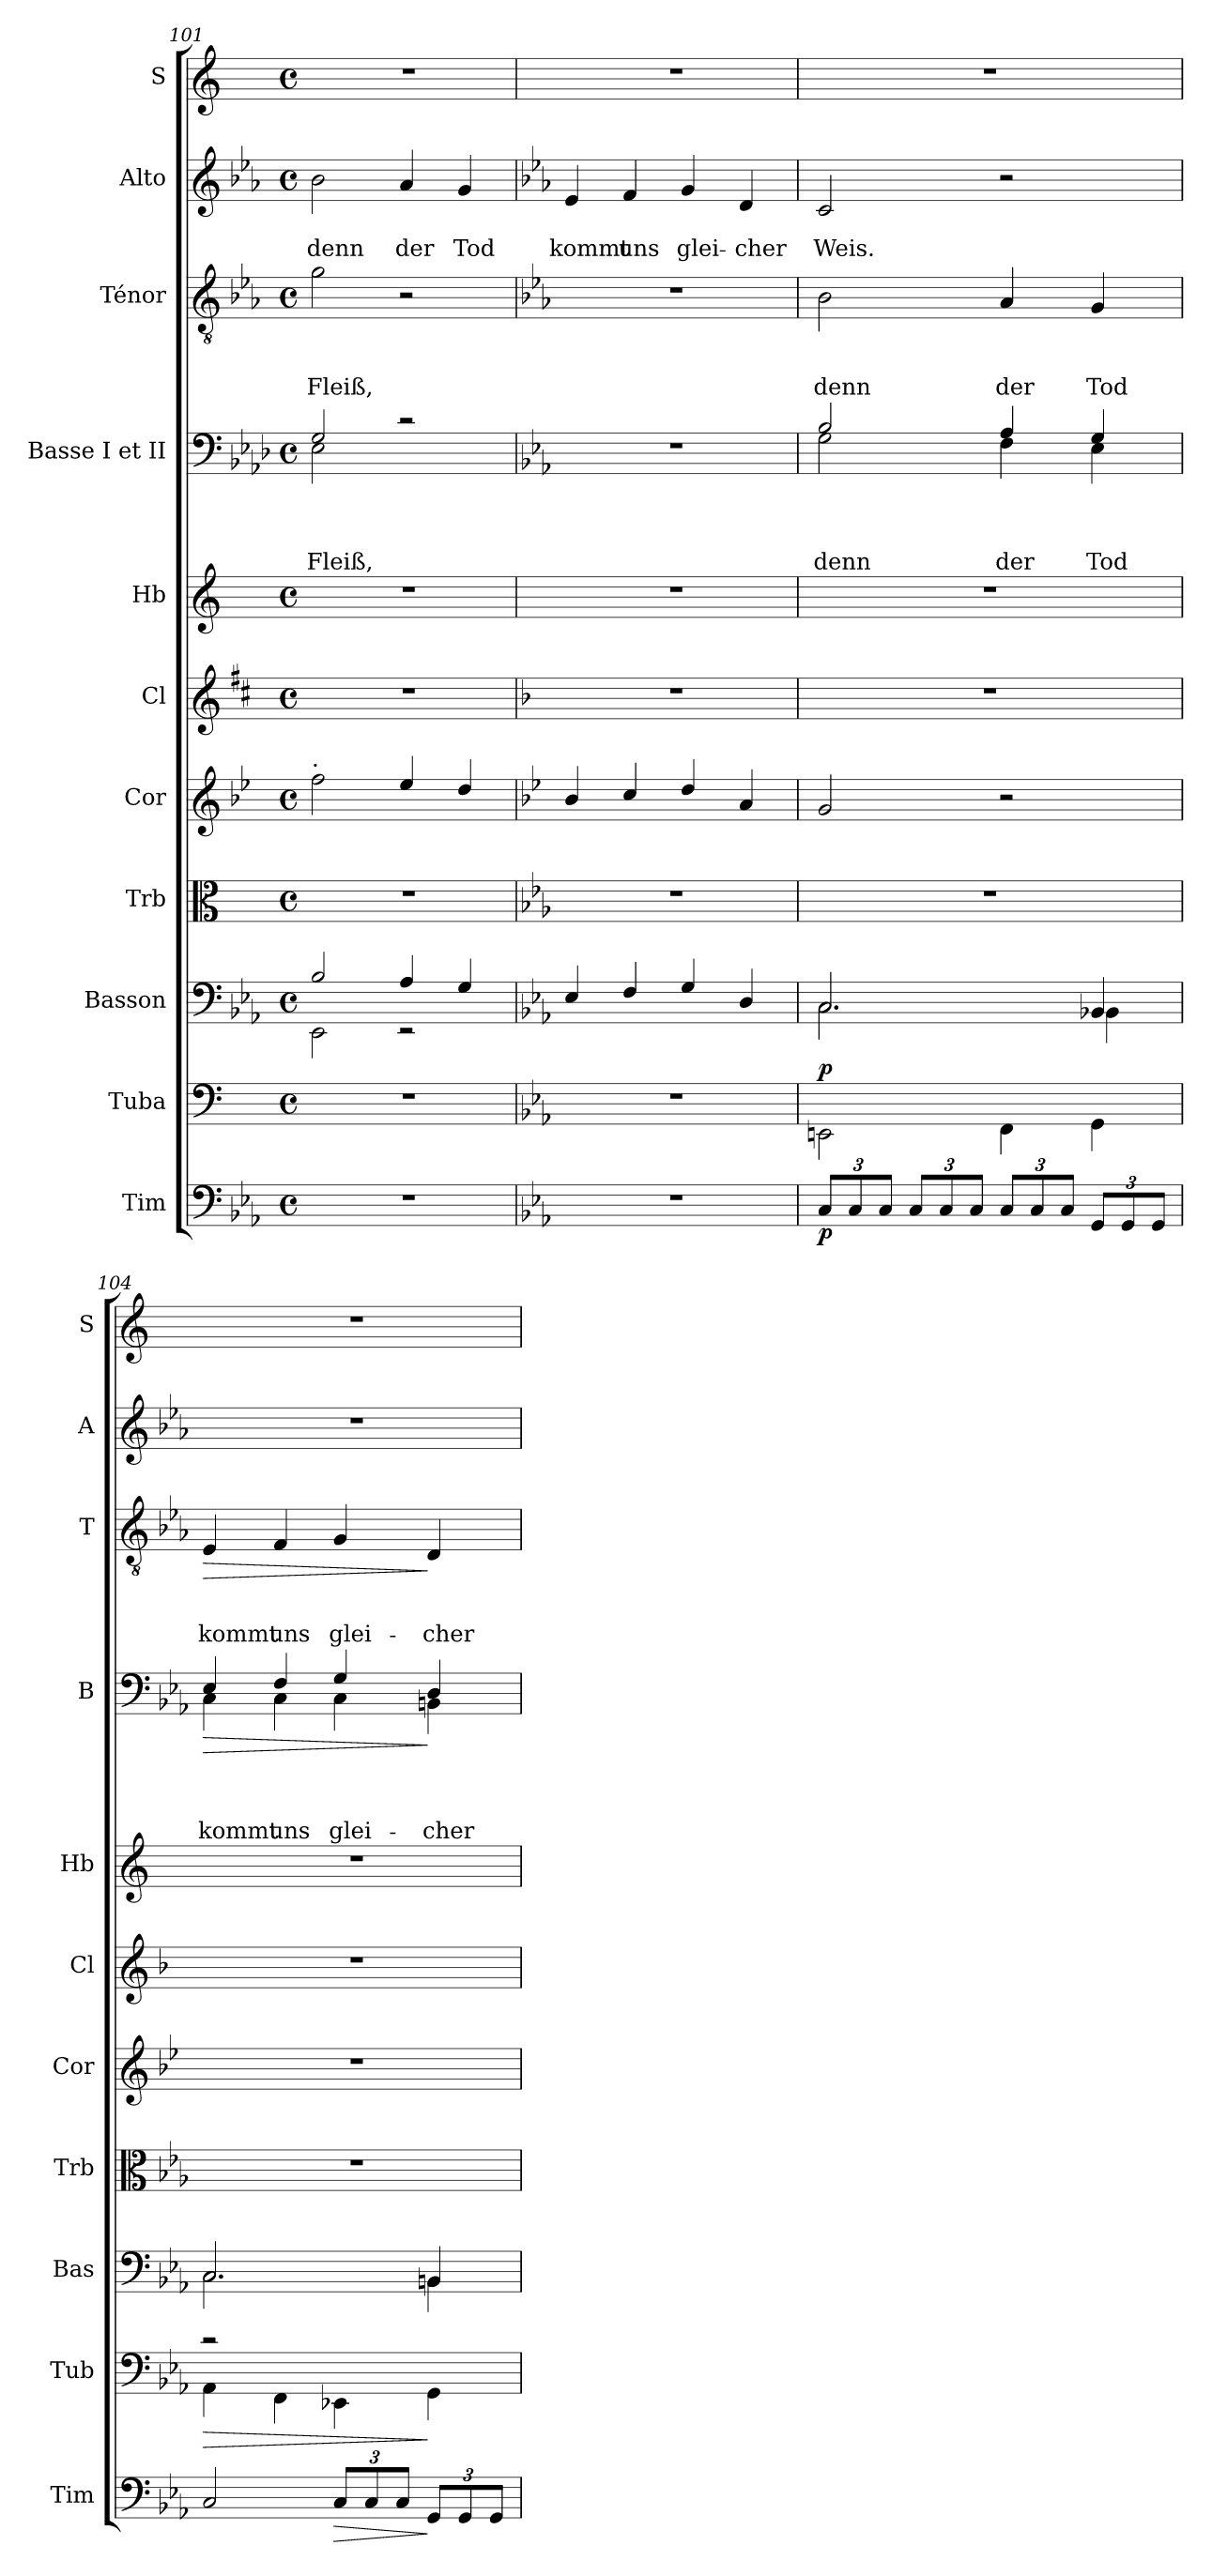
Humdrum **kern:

**kern	**dynam	**kern	**dynam	**kern	**kern	**kern	**kern	**kern	**kern	**text	**text	**text	**text	**dynam	**kern	**text	**text	**text	**dynam	**kern	**text	**text	**kern
*part11	*part11	*part10	*part10	*part9	*part8	*part7	*part6	*part5	*part4	*part4	*part4	*part4	*part4	*part4	*part3	*part3	*part3	*part3	*part3	*part2	*part2	*part2	*part1
*staff11	*staff11	*staff10	*staff10	*staff9	*staff8	*staff7	*staff6	*staff5	*staff4	*staff4	*staff4	*staff4	*staff4	*staff4	*staff3	*staff3	*staff3	*staff3	*staff3	*staff2	*staff2	*staff2	*staff1
*I"Tim	*	*I"Tuba	*	*I"Basson	*I"Trb	*I"Cor	*I"Cl	*I"Hb	*I"Basse I et II	*	*	*	*	*	*I"Ténor	*	*	*	*	*I"Alto	*	*	*I"S
*I'Tim	*	*I'Tub	*	*I'Bas	*I'Trb	*I'Cor	*I'Cl	*I'Hb	*I'B	*	*	*	*	*	*I'T	*	*	*	*	*I'A	*	*	*I'S
*clefF4	*	*clefF4	*	*clefF4	*clefC3	*clefG2	*clefG2	*clefG2	*clefF4	*	*	*	*	*	*clefGv2	*	*	*	*	*clefG2	*	*	*clefG2
*	*	*	*	*	*	*ITrd4c7	*ITrd1c2	*	*	*	*	*	*	*	*	*	*	*	*	*	*	*	*
*k[b-e-a-]	*	*k[]	*	*k[b-e-a-]	*k[]	*k[b-e-a-]	*k[]	*k[]	*k[b-e-a-d-]	*	*	*	*	*	*k[b-e-a-]	*	*	*	*	*k[b-e-a-]	*	*	*k[]
*E-:	*	*C:	*	*E-:	*C:	*E-:	*C:	*C:	*A-:	*	*	*	*	*	*E-:	*	*	*	*	*E-:	*	*	*C:
*M4/4	*	*M4/4	*	*M4/4	*M4/4	*M4/4	*M4/4	*M4/4	*M4/4	*	*	*	*	*	*M4/4	*	*	*	*	*M4/4	*	*	*M4/4
*met(c)	*	*met(c)	*	*met(c)	*met(c)	*met(c)	*met(c)	*met(c)	*met(c)	*	*	*	*	*	*met(c)	*	*	*	*	*met(c)	*	*	*met(c)
=101	=101	=101	=101	=101	=101	=101	=101	=101	=101	=101	=101	=101	=101	=101	=101	=101	=101	=101	=101	=101	=101	=101	=101
*	*	*	*	*^	*	*	*	*	*^	*	*	*	*	*	*	*	*	*	*	*	*	*	*
!	!	!	!	!	!	!	!LO:TX:a:t=.	!	!	!	!	!	!	!	!	!	!	!	!	!	!	!	!	!	!
!	!	!	!	!	!	!	!	!	!	!	!	!	!	!	!LO:LY:b	!	!	!	!	!LO:LY:b	!	!	!	!LO:LY:b	!
1r	.	1r	.	2B-/	2EE-\	1r	2b->\	1r	1r	2G/	2E-\	.	.	.	Fleiß,	.	2g\	.	.	Fleiß,	.	2b-\	.	denn	1r
!	!	!	!	!	!	!	!	!	!	!	!	!	!	!	!	!	!	!	!	!	!	!	!	!LO:LY:b	!
.	.	.	.	4A-/	2rEE	.	4a-/	.	.	2rc	2ryy	.	.	.	.	.	2r	.	.	.	.	4a-/	.	der	.
!	!	!	!	!	!	!	!	!	!	!	!	!	!	!	!	!	!	!	!	!	!	!	!	!LO:LY:b	!
.	.	.	.	4G/	.	.	4g/	.	.	.	.	.	.	.	.	.	.	.	.	.	.	4g/	.	Tod	.
*	*	*	*	*v	*v	*	*	*	*	*v	*v	*	*	*	*	*	*	*	*	*	*	*	*	*	*
!!LO:PB:g=z
=102	=102	=102	=102	=102	=102	=102	=102	=102	=102	=102	=102	=102	=102	=102	=102	=102	=102	=102	=102	=102	=102	=102	=102
*	*	*k[b-e-a-]	*	*	*k[b-e-a-]	*	*k[b-e-a-]	*	*k[b-e-a-]	*	*	*	*	*	*	*	*	*	*	*	*	*	*
*	*	*E-:	*	*	*E-:	*	*E-:	*	*E-:	*	*	*	*	*	*	*	*	*	*	*	*	*	*
!	!	!	!	!	!	!	!	!	!	!	!	!	!	!	!	!	!	!	!	!	!	!LO:LY:b	!
1r	.	1r	.	4E-/	1r	4e-/	1r	1r	1r	.	.	.	.	.	1r	.	.	.	.	4e-/	.	kommt	1r
!	!	!	!	!	!	!	!	!	!	!	!	!	!	!	!	!	!	!	!	!	!	!LO:LY:b	!
.	.	.	.	4F/	.	4f/	.	.	.	.	.	.	.	.	.	.	.	.	.	4f/	.	uns	.
!	!	!	!	!	!	!	!	!	!	!	!	!	!	!	!	!	!	!	!	!	!	!LO:LY:b	!
.	.	.	.	4G/	.	4g/	.	.	.	.	.	.	.	.	.	.	.	.	.	4g/	.	glei-	.
!	!	!	!	!	!	!	!	!	!	!	!	!	!	!	!	!	!	!	!	!	!	!LO:LY:b	!
.	.	.	.	4D/	.	4d/	.	.	.	.	.	.	.	.	.	.	.	.	.	4d/	.	-cher	.
=103	=103	=103	=103	=103	=103	=103	=103	=103	=103	=103	=103	=103	=103	=103	=103	=103	=103	=103	=103	=103	=103	=103	=103
*Xbrackettup	*	*	*	*	*	*	*	*	*	*	*	*	*	*	*	*	*	*	*	*	*	*	*
*	*	*	*	*^	*	*	*	*	*^	*	*	*	*	*	*	*	*	*	*	*	*	*	*
!	!LO:DY:b	!	!LO:DY:a	!	!	!	!	!	!	!	!	!	!	!	!LO:LY:b	!	!	!	!	!LO:LY:b	!	!	!	!LO:LY:b	!
12C/L	p	2EEn\	p	2.C/	2.C\	1r	2c/	1r	1r	2B-/	2G\	.	.	.	denn	.	2B-\	.	.	denn	.	2c/	.	Weis.	1r
12C/	.	.	.	.	.	.	.	.	.	.	.	.	.	.	.	.	.	.	.	.	.	.	.	.	.
12C/J	.	.	.	.	.	.	.	.	.	.	.	.	.	.	.	.	.	.	.	.	.	.	.	.	.
12C/L	.	.	.	.	.	.	.	.	.	.	.	.	.	.	.	.	.	.	.	.	.	.	.	.	.
12C/	.	.	.	.	.	.	.	.	.	.	.	.	.	.	.	.	.	.	.	.	.	.	.	.	.
12C/J	.	.	.	.	.	.	.	.	.	.	.	.	.	.	.	.	.	.	.	.	.	.	.	.	.
!	!	!	!	!	!	!	!	!	!	!	!	!	!	!	!LO:LY:b	!	!	!	!	!LO:LY:b	!	!	!	!	!
12C/L	.	4FF\	.	.	.	.	2r	.	.	4A-/	4F\	.	.	.	der	.	4A-/	.	.	der	.	2r	.	.	.
12C/	.	.	.	.	.	.	.	.	.	.	.	.	.	.	.	.	.	.	.	.	.	.	.	.	.
12C/J	.	.	.	.	.	.	.	.	.	.	.	.	.	.	.	.	.	.	.	.	.	.	.	.	.
!	!	!	!	!	!	!	!	!	!	!	!	!	!	!	!LO:LY:b	!	!	!	!	!LO:LY:b	!	!	!	!	!
12GG/L	.	4GG\	.	4BB-X/	4BB-\	.	.	.	.	4G/	4E-\	.	.	.	Tod	.	4G/	.	.	Tod	.	.	.	.	.
12GG/	.	.	.	.	.	.	.	.	.	.	.	.	.	.	.	.	.	.	.	.	.	.	.	.	.
12GG/J	.	.	.	.	.	.	.	.	.	.	.	.	.	.	.	.	.	.	.	.	.	.	.	.	.
=104	=104	=104	=104	=104	=104	=104	=104	=104	=104	=104	=104	=104	=104	=104	=104	=104	=104	=104	=104	=104	=104	=104	=104	=104	=104
!	!	!	!LO:HP:b	!	!	!	!	!	!	!	!	!	!	!	!LO:LY:b	!LO:HP:b	!	!	!	!LO:LY:b	!LO:HP:b	!	!	!	!
*	*	*^	*	*	*	*	*	*	*	*	*	*	*	*	*	*	*	*	*	*	*	*	*	*	*
2C/	.	2rc	4AA-\	>	2.C/	2.C\	1r	1r	1r	1r	4E-/	4C\	.	.	.	kommt	>	4E-/	.	.	kommt	>	1r	.	.	1r
!	!	!	!	!	!	!	!	!	!	!	!	!	!	!	!	!LO:LY:b	!	!	!	!	!LO:LY:b	!	!	!	!	!
.	.	.	4FF\	.	.	.	.	.	.	.	4F/	4C\	.	.	.	uns	.	4F/	.	.	uns	.	.	.	.	.
!	!LO:HP:b	!	!	!	!	!	!	!	!	!	!	!	!	!	!	!LO:LY:b	!	!	!	!	!LO:LY:b	!	!	!	!	!
12C/L	>	2ryy	4EE-X\	.	.	.	.	.	.	.	4G/	4C\	.	.	.	glei-	.	4G/	.	.	glei-	.	.	.	.	.
12C/	.	.	.	.	.	.	.	.	.	.	.	.	.	.	.	.	.	.	.	.	.	.	.	.	.	.
12C/J	.	.	.	.	.	.	.	.	.	.	.	.	.	.	.	.	.	.	.	.	.	.	.	.	.	.
!	!	!	!	!	!	!	!	!	!	!	!	!	!	!	!	!LO:LY:b	!	!	!	!	!LO:LY:b	!	!	!	!	!
12GG/L	]	.	4GG\	]	4BBn/	4BB\	.	.	.	.	4BBn\	4D/	.	.	.	-cher	]	4D/	.	.	-cher	]	.	.	.	.
12GG/	.	.	.	.	.	.	.	.	.	.	.	.	.	.	.	.	.	.	.	.	.	.	.	.	.	.
12GG/J	.	.	.	.	.	.	.	.	.	.	.	.	.	.	.	.	.	.	.	.	.	.	.	.	.	.
*	*	*v	*v	*	*	*	*	*	*	*	*v	*v	*	*	*	*	*	*	*	*	*	*	*	*	*	*
*	*	*	*	*v	*v	*	*	*	*	*	*	*	*	*	*	*	*	*	*	*	*	*	*	*
=	=	=	=	=	=	=	=	=	=	=	=	=	=	=	=	=	=	=	=	=	=	=	=
*-	*-	*-	*-	*-	*-	*-	*-	*-	*-	*-	*-	*-	*-	*-	*-	*-	*-	*-	*-	*-	*-	*-	*-
